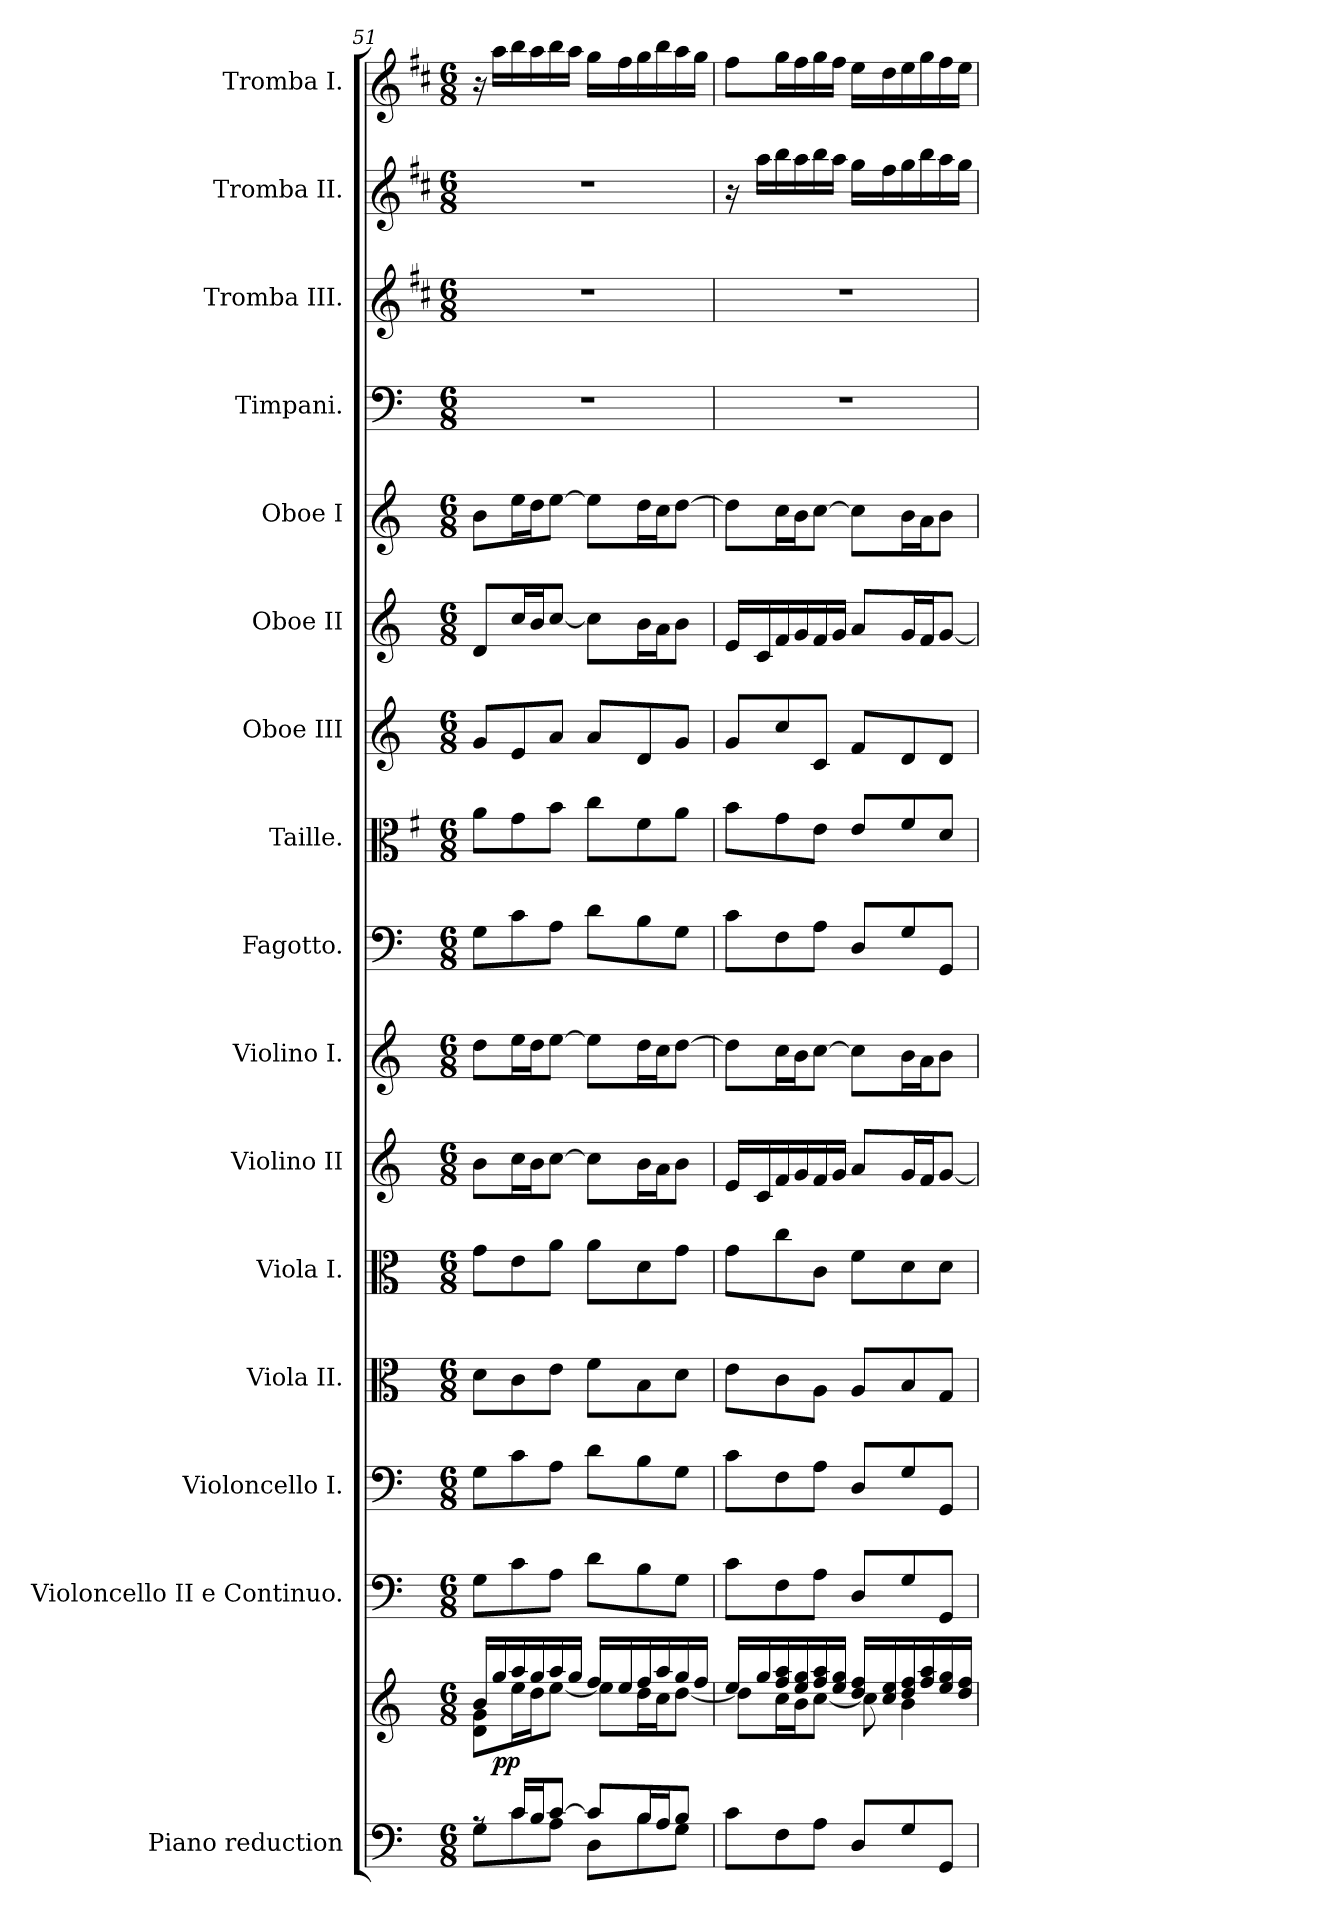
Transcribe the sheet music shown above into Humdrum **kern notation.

**kern	**kern	**dynam	**kern	**kern	**kern	**kern	**kern	**kern	**kern	**kern	**kern	**kern	**kern	**kern	**kern	**kern	**kern
*part16	*part16	*part16	*part15	*part14	*part13	*part12	*part11	*part10	*part9	*part8	*part7	*part6	*part5	*part4	*part3	*part2	*part1
*staff17	*staff16	*staff16/17	*staff15	*staff14	*staff13	*staff12	*staff11	*staff10	*staff9	*staff8	*staff7	*staff6	*staff5	*staff4	*staff3	*staff2	*staff1
*I"Piano reduction	*	*	*I"Violoncello II e Continuo.	*I"Violoncello I.	*I"Viola II.	*I"Viola I.	*I"Violino II	*I"Violino I.	*I"Fagotto.	*I"Taille.	*I"Oboe III	*I"Oboe II	*I"Oboe I	*I"Timpani.	*I"Tromba III.	*I"Tromba II.	*I"Tromba I.
*I'Pno	*	*	*I'Vc	*I'Vc	*I'Vla	*I'Vla	*	*I'Vln	*	*	*I'Ob	*I'Ob	*I'Ob	*I'Timp	*	*	*
*clefF4	*clefG2	*	*clefF4	*clefF4	*clefC3	*clefC3	*clefG2	*clefG2	*clefF4	*clefC3	*clefG2	*clefG2	*clefG2	*clefF4	*clefG2	*clefG2	*clefG2
*	*	*	*ITrd7c12	*	*	*	*	*	*	*ITrd4c7	*	*	*	*	*ITrd1c2	*ITrd1c2	*ITrd1c2
*k[]	*k[]	*	*k[]	*k[]	*k[]	*k[]	*k[]	*k[]	*k[]	*k[]	*k[]	*k[]	*k[]	*k[]	*k[]	*k[]	*k[]
*M6/8	*M6/8	*	*M6/8	*M6/8	*M6/8	*M6/8	*M6/8	*M6/8	*M6/8	*M6/8	*M6/8	*M6/8	*M6/8	*M6/8	*M6/8	*M6/8	*M6/8
=51	=51	=51	=51	=51	=51	=51	=51	=51	=51	=51	=51	=51	=51	=51	=51	=51	=51
*^	*^	*	*	*	*	*	*	*	*	*	*	*	*	*	*	*	*
8rA	8G\L	16b/LL	8d\ 8g\L	.	8GG\L	8G\L	8d\L	8g\L	8b\L	8dd\L	8G\L	8d\L	8g/L	8d/L	8b\L	2.r	2.r	2.r	16r
!	!	!	!	!LO:DY:b	!	!	!	!	!	!	!	!	!	!	!	!	!	!	!
!	!	!	!	!LO:DY:n=1:b	!	!	!	!	!	!	!	!	!	!	!	!	!	!	!
.	.	16gg/	.	p p	.	.	.	.	.	.	.	.	.	.	.	.	.	.	16gg\LL
16c/LL	8c\	16aa/	16ee\L	.	8C\	8c\	8c\	8e\	16cc\L	16ee\L	8c\	8c\	8e/	16cc/L	16ee\L	.	.	.	16aa\
16B/J	.	16gg/	16dd\J	.	.	.	.	.	16b\J	16dd\J	.	.	.	16b/J	16dd\J	.	.	.	16gg\
[8c/J	8A\J	16aa/	[8ee\J	.	8AA\J	8A\J	8e\J	8a\J	[8cc\J	[8ee\J	8A\J	8e\J	8a/J	[8cc/J	[8ee\J	.	.	.	16aa\
.	.	16gg/JJ	.	.	.	.	.	.	.	.	.	.	.	.	.	.	.	.	16gg\JJ
8c/L]	8D\L	16ff/LL	8ee\L]	.	8D\L	8d\L	8f\L	8a\L	8cc\L]	8ee\L]	8d\L	8f\L	8a/L	8cc\L]	8ee\L]	.	.	.	16ff\LL
.	.	16ee/	.	.	.	.	.	.	.	.	.	.	.	.	.	.	.	.	16ee\
16B/L	8B\	16ff/	16dd\L	.	8BB\	8B\	8B\	8d\	16b\L	16dd\L	8B\	8B\	8d/	16b\L	16dd\L	.	.	.	16ff\
16A/J	.	16aa/	16cc\J	.	.	.	.	.	16a\J	16cc\J	.	.	.	16a\J	16cc\J	.	.	.	16aa\
8B/J	8G\J	16gg/	[8dd\J	.	8GG\J	8G\J	8d\J	8g\J	8b\J	[8dd\J	8G\J	8d\J	8g/J	8b\J	[8dd\J	.	.	.	16gg\
.	.	16ff/JJ	.	.	.	.	.	.	.	.	.	.	.	.	.	.	.	.	16ff\JJ
*v	*v	*	*	*	*	*	*	*	*	*	*	*	*	*	*	*	*	*	*
=52	=52	=52	=52	=52	=52	=52	=52	=52	=52	=52	=52	=52	=52	=52	=52	=52	=52	=52
8c\L	16ee/LL	8dd\L]	.	8C\L	8c\L	8e\L	8g\L	16e/LL	8dd\L]	8c\L	8e\L	8g/L	16e/LL	8dd\L]	2.r	2.r	16r	8ee\L
.	16gg/	.	.	.	.	.	.	16c/	.	.	.	.	16c/	.	.	.	16gg\LL	.
8F\	16ff/ 16aa/	16cc\L	.	8FF\	8F\	8c\	8cc\	16f/	16cc\L	8F\	8c\	8cc/	16f/	16cc\L	.	.	16aa\	16ff\L
.	16ee/ 16gg/	16b\J	.	.	.	.	.	16g/	16b\J	.	.	.	16g/	16b\J	.	.	16gg\	16ee\
8A\J	16ff/ 16aa/	[8cc\J	.	8AA\J	8A\J	8A\J	8c\J	16f/	[8cc\J	8A\J	8A\J	8c/J	16f/	[8cc\J	.	.	16aa\	16ff\
.	16ee/ 16gg/JJ	.	.	.	.	.	.	16g/JJ	.	.	.	.	16g/JJ	.	.	.	16gg\JJ	16ee\JJ
8D/L	16dd/ 16ff/LL	8cc\]	.	8DD/L	8D/L	8A/L	8f\L	8a/L	8cc\L]	8D/L	8A/L	8f/L	8a/L	8cc\L]	.	.	16ff\LL	16dd\LL
.	16cc/ 16ee/	.	.	.	.	.	.	.	.	.	.	.	.	.	.	.	16ee\	16cc\
8G/	16dd/ 16ff/	4b\	.	8GG/	8G/	8B/	8d\	16g/L	16b\L	8G/	8B/	8d/	16g/L	16b\L	.	.	16ff\	16dd\
.	16ff/ 16aa/	.	.	.	.	.	.	16f/J	16a\J	.	.	.	16f/J	16a\J	.	.	16aa\	16ff\
8GG/J	16ee/ 16gg/	.	.	8GGG/J	8GG/J	8G/J	8d\J	[8g/J	8b\J	8GG/J	8G/J	8d/J	[8g/J	8b\J	.	.	16gg\	16ee\
.	16dd/ 16ff/JJ	.	.	.	.	.	.	.	.	.	.	.	.	.	.	.	16ff\JJ	16dd\JJ
*	*v	*v	*	*	*	*	*	*	*	*	*	*	*	*	*	*	*	*
=	=	=	=	=	=	=	=	=	=	=	=	=	=	=	=	=	=
*-	*-	*-	*-	*-	*-	*-	*-	*-	*-	*-	*-	*-	*-	*-	*-	*-	*-
